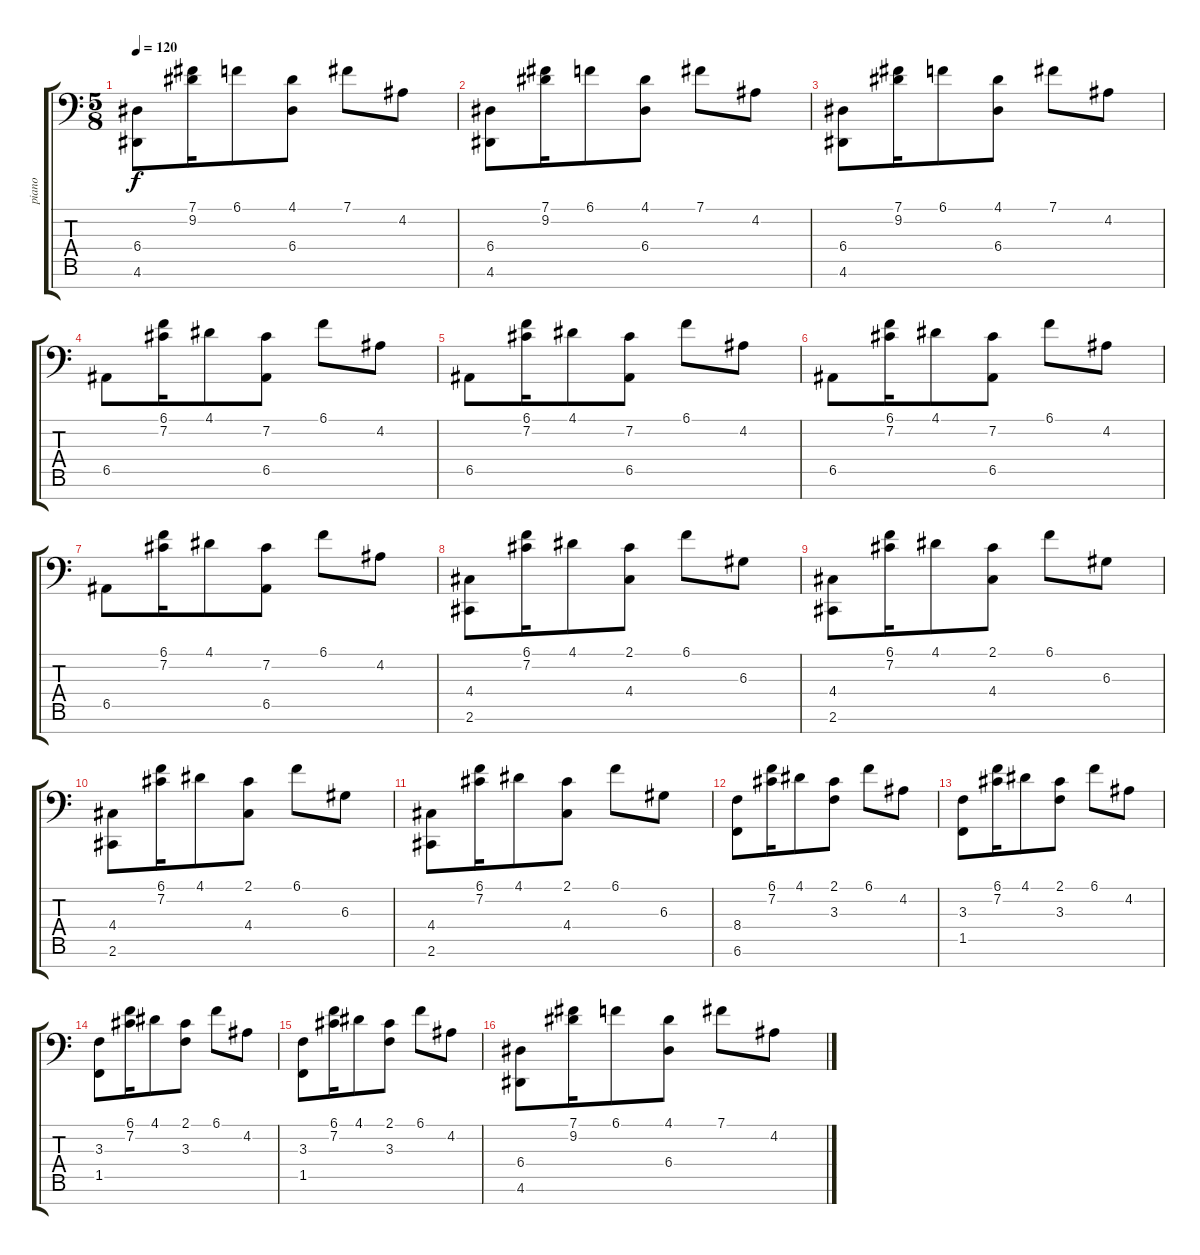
\track ("piano" "piano") {instrument electricgrandpiano}
\staff {score tabs}
\tuning (B3 Gb3 D3 A2 E2 B1 Gb1) {hide}
\ts (5 8)
\tempo 120
\clef f4
\ks c
(6.4 4.6).8{dy f} (7.1 9.2).16 6.1.8 (4.1 6.4).8 7.1.8 4.2.8 |
(6.4 4.6).8 (7.1 9.2).16 6.1.8 (4.1 6.4).8 7.1.8 4.2.8 |
(6.4 4.6).8 (7.1 9.2).16 6.1.8 (4.1 6.4).8 7.1.8 4.2.8 |
6.5.8 (6.1 7.2).16 4.1.8 (7.2 6.5).8 6.1.8 4.2.8 |
6.5.8 (6.1 7.2).16 4.1.8 (7.2 6.5).8 6.1.8 4.2.8 |
6.5.8 (6.1 7.2).16 4.1.8 (7.2 6.5).8 6.1.8 4.2.8 |
6.5.8 (6.1 7.2).16 4.1.8 (7.2 6.5).8 6.1.8 4.2.8 |
(4.4 2.6).8 (6.1 7.2).16 4.1.8 (2.1 4.4).8 6.1.8 6.3.8 |
(4.4 2.6).8 (6.1 7.2).16 4.1.8 (2.1 4.4).8 6.1.8 6.3.8 |
(4.4 2.6).8 (6.1 7.2).16 4.1.8 (2.1 4.4).8 6.1.8 6.3.8 |
(4.4 2.6).8 (6.1 7.2).16 4.1.8 (2.1 4.4).8 6.1.8 6.3.8 |
(8.4 6.6).8 (6.1 7.2).16 4.1.8 (2.1 3.3).8 6.1.8 4.2.8 |
(3.3 1.5).8 (6.1 7.2).16 4.1.8 (2.1 3.3).8 6.1.8 4.2.8 |
(3.3 1.5).8 (6.1 7.2).16 4.1.8 (2.1 3.3).8 6.1.8 4.2.8 |
(3.3 1.5).8 (6.1 7.2).16 4.1.8 (2.1 3.3).8 6.1.8 4.2.8 |
(6.4 4.6).8 (7.1 9.2).16 6.1.8 (4.1 6.4).8 7.1.8 4.2.8
